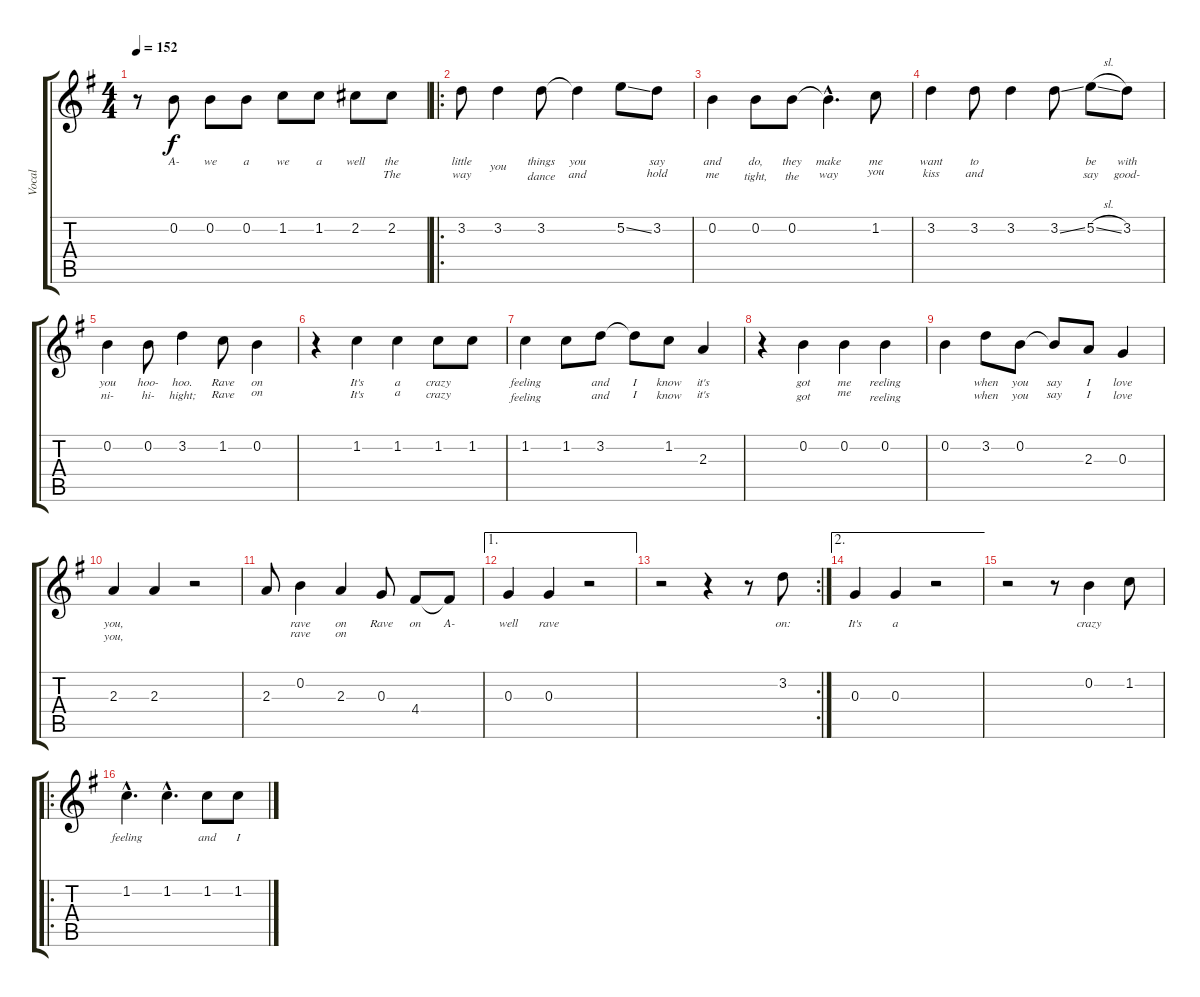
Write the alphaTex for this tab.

\track ("Vocal" "Vocal") {instrument synthvoice}
\staff {score tabs}
\tuning (E5 B4 G4 D4 A3 E3) {hide}
\ts (4 4)
\tempo 152
\clef g2
\ks g
r.8{dy f instrument synthvoice} 0.2.8{lyrics (0 "A-") lyrics (1 "") lyrics (2 "") lyrics (3 "") lyrics (4 "")} 0.2.8{lyrics (0 "we") lyrics (1 "") lyrics (2 "") lyrics (3 "") lyrics (4 "")} 0.2.8{lyrics (0 "a") lyrics (1 "") lyrics (2 "") lyrics (3 "") lyrics (4 "")} 1.2.8{lyrics (0 "we") lyrics (1 "") lyrics (2 "") lyrics (3 "") lyrics (4 "")} 1.2.8{lyrics (0 "a") lyrics (1 "") lyrics (2 "") lyrics (3 "") lyrics (4 "")} 2.2.8{lyrics (0 "well") lyrics (1 "") lyrics (2 "") lyrics (3 "") lyrics (4 "")} 2.2.8{lyrics (0 "the") lyrics (1 "The") lyrics (2 "") lyrics (3 "") lyrics (4 "")} |
\ro
3.2.8{lyrics (0 "little") lyrics (1 "way") lyrics (2 "") lyrics (3 "") lyrics (4 "")} 3.2.4{lyrics (0 "") lyrics (1 "you") lyrics (2 "") lyrics (3 "") lyrics (4 "")} 3.2.8{lyrics (0 "things") lyrics (1 "dance") lyrics (2 "") lyrics (3 "") lyrics (4 "")} 3.2{t}.4{lyrics (0 "you") lyrics (1 "and") lyrics (2 "") lyrics (3 "") lyrics (4 "")} 5.2{ss}.8{lyrics (0 "") lyrics (1 "") lyrics (2 "") lyrics (3 "") lyrics (4 "")} 3.2.8{lyrics (0 "say") lyrics (1 "hold") lyrics (2 "") lyrics (3 "") lyrics (4 "")} |
0.2.4{lyrics (0 "and") lyrics (1 "me") lyrics (2 "") lyrics (3 "") lyrics (4 "")} 0.2.8{lyrics (0 "do,") lyrics (1 "tight,") lyrics (2 "") lyrics (3 "") lyrics (4 "")} 0.2.8{lyrics (0 "they") lyrics (1 "the") lyrics (2 "") lyrics (3 "") lyrics (4 "")} 0.2{hac t}.4{d lyrics (0 "make") lyrics (1 "way") lyrics (2 "") lyrics (3 "") lyrics (4 "")} 1.2.8{lyrics (0 "me") lyrics (1 "you") lyrics (2 "") lyrics (3 "") lyrics (4 "")} |
3.2.4{lyrics (0 "want") lyrics (1 "kiss") lyrics (2 "") lyrics (3 "") lyrics (4 "")} 3.2.8{lyrics (0 "to") lyrics (1 "and") lyrics (2 "") lyrics (3 "") lyrics (4 "")} 3.2.4{lyrics (0 "") lyrics (1 "") lyrics (2 "") lyrics (3 "") lyrics (4 "")} 3.2{ss}.8{lyrics (0 "") lyrics (1 "") lyrics (2 "") lyrics (3 "") lyrics (4 "")} 5.2{sl}.8{lyrics (0 "be") lyrics (1 "say") lyrics (2 "") lyrics (3 "") lyrics (4 "")} 3.2.8{lyrics (0 "with") lyrics (1 "good-") lyrics (2 "") lyrics (3 "") lyrics (4 "")} |
0.2.4{lyrics (0 "you") lyrics (1 "ni-") lyrics (2 "") lyrics (3 "") lyrics (4 "")} 0.2.8{lyrics (0 "hoo-") lyrics (1 "hi-") lyrics (2 "") lyrics (3 "") lyrics (4 "")} 3.2.4{lyrics (0 "hoo.") lyrics (1 "hight;") lyrics (2 "") lyrics (3 "") lyrics (4 "")} 1.2.8{lyrics (0 "Rave") lyrics (1 "Rave") lyrics (2 "") lyrics (3 "") lyrics (4 "")} 0.2.4{lyrics (0 "on") lyrics (1 "on") lyrics (2 "") lyrics (3 "") lyrics (4 "")} |
r.4 1.2.4{lyrics (0 "It's") lyrics (1 "It's") lyrics (2 "") lyrics (3 "") lyrics (4 "")} 1.2.4{lyrics (0 "a") lyrics (1 "a") lyrics (2 "") lyrics (3 "") lyrics (4 "")} 1.2.8{lyrics (0 "crazy") lyrics (1 "crazy") lyrics (2 "") lyrics (3 "") lyrics (4 "")} 1.2.8{lyrics (0 "") lyrics (1 "") lyrics (2 "") lyrics (3 "") lyrics (4 "")} |
1.2.4{lyrics (0 "feeling") lyrics (1 "feeling") lyrics (2 "") lyrics (3 "") lyrics (4 "")} 1.2.8{lyrics (0 "") lyrics (1 "") lyrics (2 "") lyrics (3 "") lyrics (4 "")} 3.2.8{lyrics (0 "and") lyrics (1 "and") lyrics (2 "") lyrics (3 "") lyrics (4 "")} 3.2{t}.8{lyrics (0 "I") lyrics (1 "I") lyrics (2 "") lyrics (3 "") lyrics (4 "")} 1.2.8{lyrics (0 "know") lyrics (1 "know") lyrics (2 "") lyrics (3 "") lyrics (4 "")} 2.3.4{lyrics (0 "it's") lyrics (1 "it's") lyrics (2 "") lyrics (3 "") lyrics (4 "")} |
r.4 0.2.4{lyrics (0 "got") lyrics (1 "got") lyrics (2 "") lyrics (3 "") lyrics (4 "")} 0.2.4{lyrics (0 "me") lyrics (1 "me") lyrics (2 "") lyrics (3 "") lyrics (4 "")} 0.2.4{lyrics (0 "reeling") lyrics (1 "reeling") lyrics (2 "") lyrics (3 "") lyrics (4 "")} |
0.2.4{lyrics (0 "") lyrics (1 "") lyrics (2 "") lyrics (3 "") lyrics (4 "")} 3.2.8{lyrics (0 "when") lyrics (1 "when") lyrics (2 "") lyrics (3 "") lyrics (4 "")} 0.2.8{lyrics (0 "you") lyrics (1 "you") lyrics (2 "") lyrics (3 "") lyrics (4 "")} 0.2{t}.8{lyrics (0 "say") lyrics (1 "say") lyrics (2 "") lyrics (3 "") lyrics (4 "")} 2.3.8{lyrics (0 "I") lyrics (1 "I") lyrics (2 "") lyrics (3 "") lyrics (4 "")} 0.3.4{lyrics (0 "love") lyrics (1 "love") lyrics (2 "") lyrics (3 "") lyrics (4 "")} |
2.3.4{lyrics (0 "you,") lyrics (1 "you,") lyrics (2 "") lyrics (3 "") lyrics (4 "")} 2.3.4{lyrics (0 "") lyrics (1 "") lyrics (2 "") lyrics (3 "") lyrics (4 "")} r.2 |
2.3.8{lyrics (0 "") lyrics (1 "") lyrics (2 "") lyrics (3 "") lyrics (4 "")} 0.2.4{lyrics (0 "rave") lyrics (1 "rave") lyrics (2 "") lyrics (3 "") lyrics (4 "")} 2.3.4{lyrics (0 "on") lyrics (1 "on") lyrics (2 "") lyrics (3 "") lyrics (4 "")} 0.3.8{lyrics (0 "Rave") lyrics (1 "") lyrics (2 "") lyrics (3 "") lyrics (4 "")} 4.4.8{lyrics (0 "on") lyrics (1 "") lyrics (2 "") lyrics (3 "") lyrics (4 "")} 4.4{t}.8{lyrics (0 "A-") lyrics (1 "") lyrics (2 "") lyrics (3 "") lyrics (4 "")} |
\ae 1
0.3.4{lyrics (0 "well") lyrics (1 "") lyrics (2 "") lyrics (3 "") lyrics (4 "")} 0.3.4{lyrics (0 "rave") lyrics (1 "") lyrics (2 "") lyrics (3 "") lyrics (4 "")} r.2 |
\rc 2
r.2 r.4 r.8 3.2.8{lyrics (0 "on:") lyrics (1 "") lyrics (2 "") lyrics (3 "") lyrics (4 "")} |
\ae 2
0.3.4{lyrics (0 "It's") lyrics (1 "") lyrics (2 "") lyrics (3 "") lyrics (4 "")} 0.3.4{lyrics (0 "a") lyrics (1 "") lyrics (2 "") lyrics (3 "") lyrics (4 "")} r.2 |
r.2 r.8 0.2.4{lyrics (0 "crazy") lyrics (1 "") lyrics (2 "") lyrics (3 "") lyrics (4 "")} 1.2.8{lyrics (0 "") lyrics (1 "") lyrics (2 "") lyrics (3 "") lyrics (4 "")} |
\ro
1.2{hac}.4{d lyrics (0 "feeling") lyrics (1 "") lyrics (2 "") lyrics (3 "") lyrics (4 "")} 1.2{hac}.4{d lyrics (0 "") lyrics (1 "") lyrics (2 "") lyrics (3 "") lyrics (4 "")} 1.2.8{lyrics (0 "and") lyrics (1 "") lyrics (2 "") lyrics (3 "") lyrics (4 "")} 1.2.8{lyrics (0 "I") lyrics (1 "") lyrics (2 "") lyrics (3 "") lyrics (4 "")}
